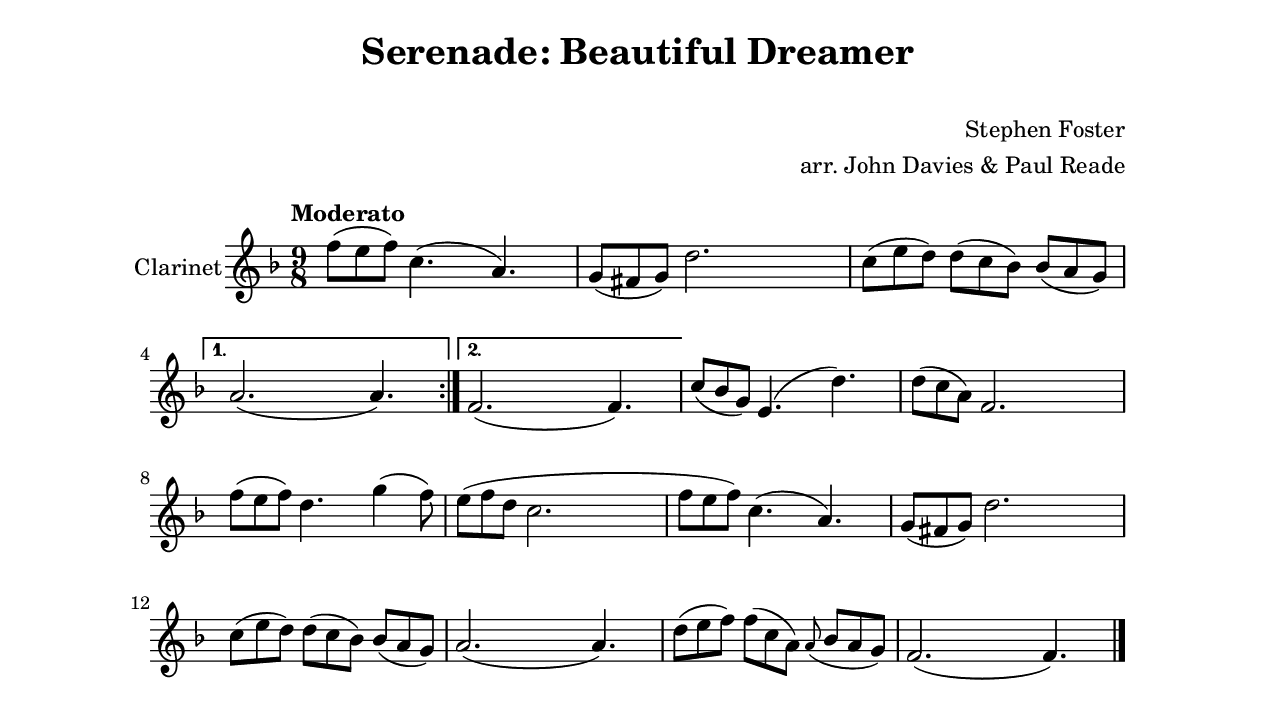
% Copied from First Book of Clarinet Solos by John Davies and Paul Reade
% pg 12

\include "globals.ly"

\header {
    title = "Serenade: Beautiful Dreamer"
    composer = "Stephen Foster"
    arranger = "arr. John Davies & Paul Reade"
}

melody = \relative c'' {
    \tempo "Moderato"
    \numericTimeSignature \time 9/8
    \key f \major

    \repeat volta 2 {
        f8( e f) c4.( a) | g8( fs g) d'2. | c8( e d) d( c bf) bf( a g) |
    }
    \alternative {{ a2.( a4.) } { f2.( f4.) }}

    c'8( bf g) e4.( d') | d8( c a ) f2. |
    f'8( e f) d4. g4( f8) | e( f d c2. | f8( e f) c4.( a) | g8( fs g) d'2. |
    c8( e d) d( c bf) bf( a g) | a2.( a4.) | d8( e f) f( c a) \grace { a8( } bf8( a g) |
    f2.( f4.) |

    \bar "|."
}

decoration = \relative c' {

}

\book {
    \score {
        \new Staff \with {
            instrumentName = "Clarinet"
        } {
            << \melody \decoration >>
        }
    }
}
